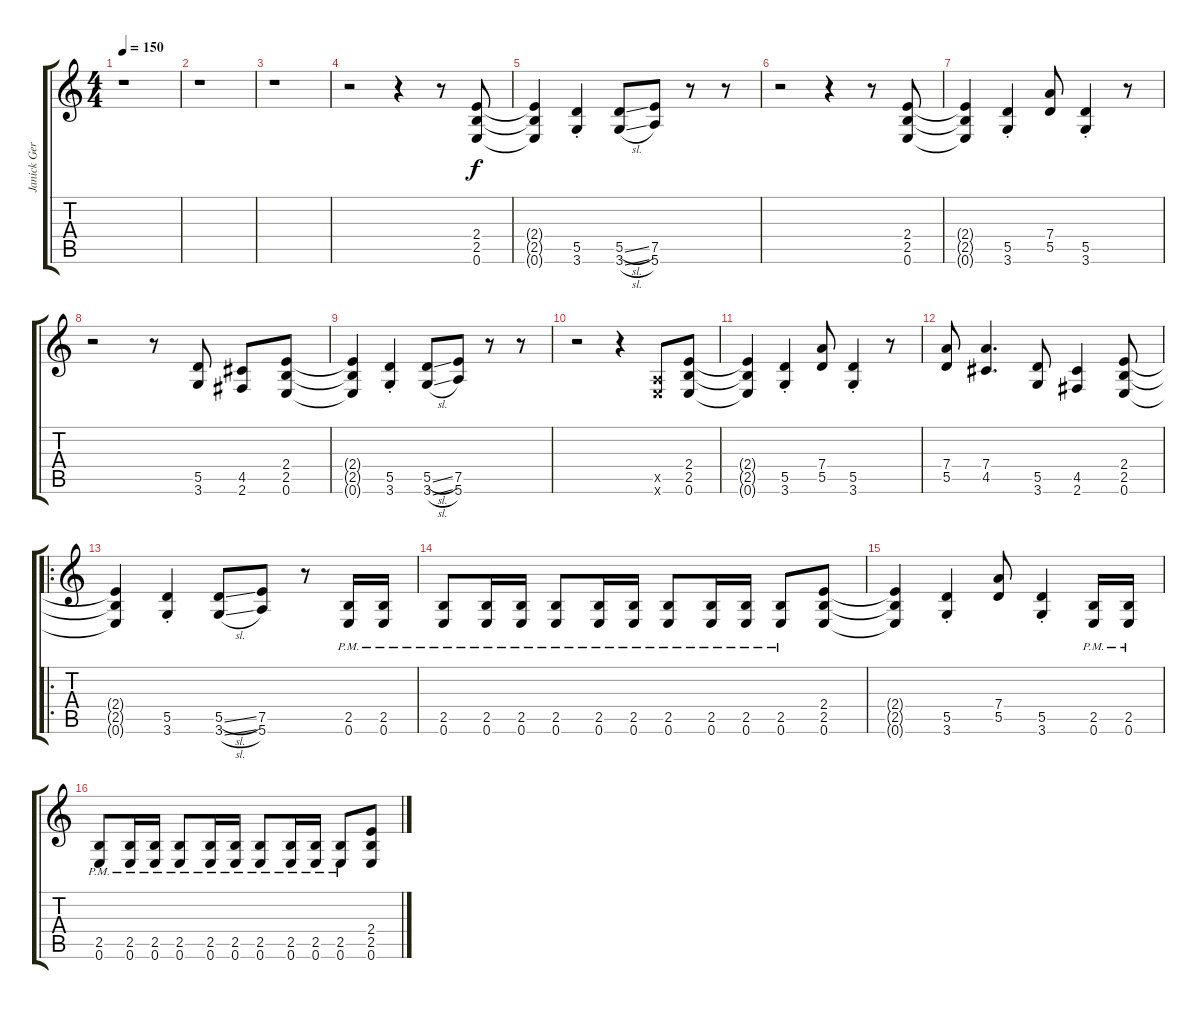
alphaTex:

\track ("Janick Gers" "Janick Ger") {instrument distortionguitar}
\staff {score tabs}
\tuning (E4 B3 G3 D3 A2 E2) {hide}
\ts (4 4)
\tempo 150
\clef g2
\ks c
r.1{dy f} |
r.1 |
r.1 |
r.2{volume 10 instrument distortionguitar} r.4 r.8 (2.4 2.5 0.6).8 |
(2.4{t} 2.5{t} 0.6{t}).4 (5.5{st} 3.6{st}).4 (5.5{sl} 3.6{sl}).8 (7.5 5.6).8 r.8 r.8 |
r.2 r.4 r.8 (2.4 2.5 0.6).8 |
(2.4{t} 2.5{t} 0.6{t}).4 (5.5{st} 3.6{st}).4 (7.4 5.5).8 (5.5{st} 3.6{st}).4 r.8 |
r.2 r.8 (5.5 3.6).8 (4.5 2.6).8 (2.4 2.5 0.6).8 |
(2.4{t} 2.5{t} 0.6{t}).4 (5.5{st} 3.6{st}).4 (5.5{sl} 3.6{sl}).8 (7.5 5.6).8 r.8 r.8 |
r.2 r.4 (0.5{x} 0.6{x}).8 (2.4 2.5 0.6).8 |
(2.4{t} 2.5{t} 0.6{t}).4 (5.5{st} 3.6{st}).4 (7.4 5.5).8 (5.5{st} 3.6{st}).4 r.8 |
(7.4 5.5).8 (7.4 4.5).4{d} (5.5 3.6).8 (4.5 2.6).4 (2.4 2.5 0.6).8 |
\ro
(2.4{t} 2.5{t} 0.6{t}).4 (5.5{st} 3.6{st}).4 (5.5{sl} 3.6{sl}).8 (7.5 5.6).8 r.8 (2.5{pm} 0.6{pm}).16 (2.5{pm} 0.6{pm}).16 |
(2.5{pm} 0.6{pm}).8 (2.5{pm} 0.6{pm}).16 (2.5{pm} 0.6{pm}).16 (2.5{pm} 0.6{pm}).8 (2.5{pm} 0.6{pm}).16 (2.5{pm} 0.6{pm}).16 (2.5{pm} 0.6{pm}).8 (2.5{pm} 0.6{pm}).16 (2.5{pm} 0.6{pm}).16 (2.5{pm} 0.6{pm}).8 (2.4 2.5 0.6).8 |
(2.4{t} 2.5{t} 0.6{t}).4 (5.5{st} 3.6{st}).4 (7.4 5.5).8 (5.5{st} 3.6{st}).4 (2.5{pm} 0.6{pm}).16 (2.5{pm} 0.6{pm}).16 |
(2.5{pm} 0.6{pm}).8 (2.5{pm} 0.6{pm}).16 (2.5{pm} 0.6{pm}).16 (2.5{pm} 0.6{pm}).8 (2.5{pm} 0.6{pm}).16 (2.5{pm} 0.6{pm}).16 (2.5{pm} 0.6{pm}).8 (2.5{pm} 0.6{pm}).16 (2.5{pm} 0.6{pm}).16 (2.5{pm} 0.6{pm}).8 (2.4 2.5 0.6).8
